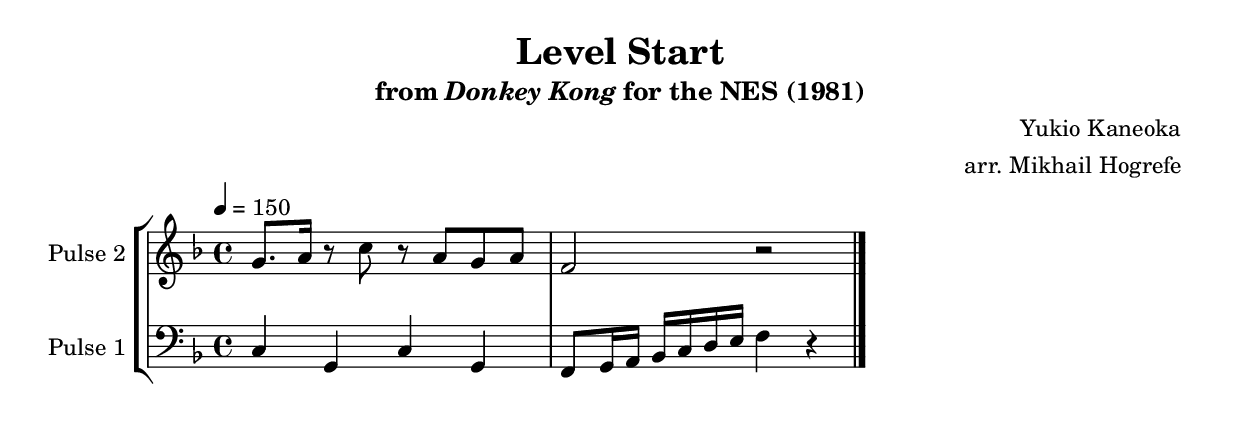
\version "2.20.0"

\book {
    \header {
        title = "Level Start"
        subtitle = \markup { "from" {\italic "Donkey Kong"} "for the NES (1981)" }
        composer = "Yukio Kaneoka"
        arranger = "arr. Mikhail Hogrefe"
    }

    \score {
        {
            \new StaffGroup <<
                \new Staff \relative c'' {
                    \set Staff.instrumentName = "Pulse 2"
                    \set Staff.shortInstrumentName = "P.2"
\key f \major
g8. a16 r8 c r a g a |
f2 r |

                }

                \new Staff \relative c {
                    \set Staff.instrumentName = "Pulse 1"
                    \set Staff.shortInstrumentName = "P.1"
\key f \major
\clef bass
\tempo 4 = 150
c4 g c g |
f8 g16 a bes c d e f4 r |
\bar "|."
                }
            >>
        }
        \layout {
            \context {
                \Staff
                \RemoveEmptyStaves
            }
            \context {
                \DrumStaff
                \RemoveEmptyStaves
            }
        }
        \midi {}
    }
}
